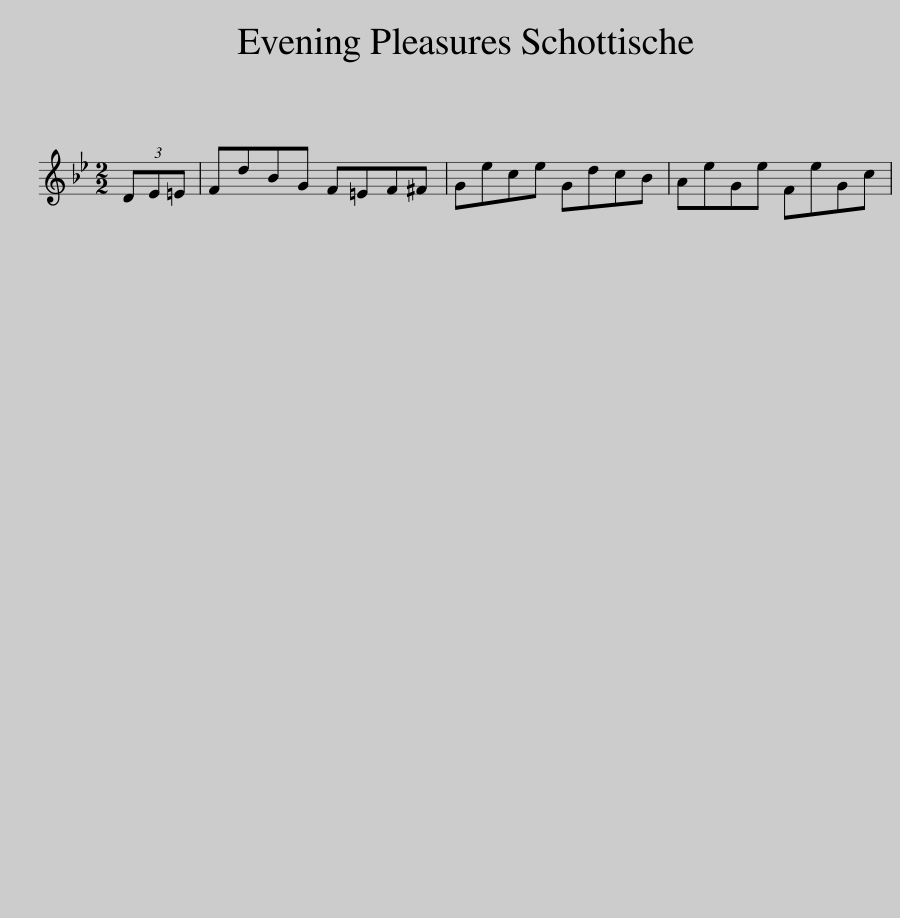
X:1
L:1/8
M:2/2
I:linebreak $
K:Bb
V:1 treble
V:1
 (3DE=E | FdBG F=EF^F | Gece GdcB | AeGe FeGc | %4
